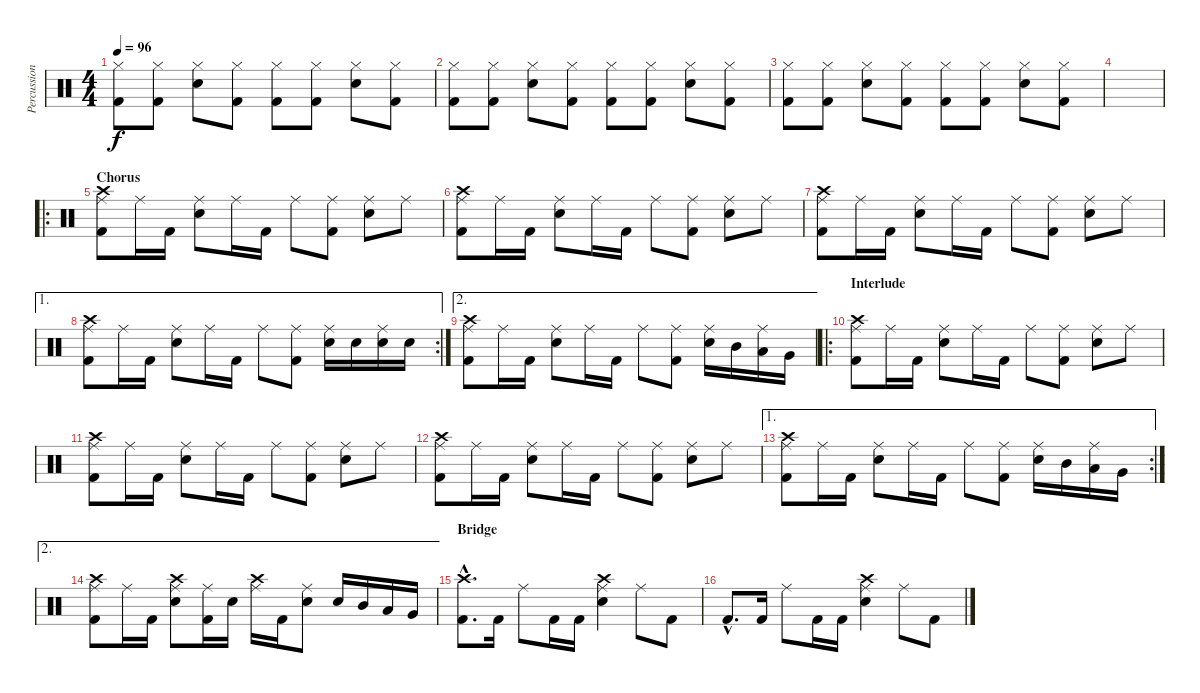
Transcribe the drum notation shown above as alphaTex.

\track ("Percussion" "Percussion") {instrument percussion}
\staff {score}
\articulation defaults
\ts (4 4)
\tempo 96
\clef neutral
\ks c
("Hi-Hat (closed)" "Kick (hit) 2").8{dy f} ("Hi-Hat (closed)" "Kick (hit) 2").8 ("Hi-Hat (closed)" "Electric Snare (hit)").8 ("Hi-Hat (closed)" "Kick (hit) 2").8 ("Hi-Hat (closed)" "Kick (hit) 2").8 ("Hi-Hat (closed)" "Kick (hit) 2").8 ("Hi-Hat (closed)" "Electric Snare (hit)").8 ("Hi-Hat (closed)" "Kick (hit) 2").8 |
("Hi-Hat (closed)" "Kick (hit) 2").8 ("Hi-Hat (closed)" "Kick (hit) 2").8 ("Hi-Hat (closed)" "Electric Snare (hit)").8 ("Hi-Hat (closed)" "Kick (hit) 2").8 ("Hi-Hat (closed)" "Kick (hit) 2").8 ("Hi-Hat (closed)" "Kick (hit) 2").8 ("Hi-Hat (closed)" "Electric Snare (hit)").8 ("Hi-Hat (closed)" "Kick (hit) 2").8 |
("Hi-Hat (closed)" "Kick (hit) 2").8 ("Hi-Hat (closed)" "Kick (hit) 2").8 ("Hi-Hat (closed)" "Electric Snare (hit)").8 ("Hi-Hat (closed)" "Kick (hit) 2").8 ("Hi-Hat (closed)" "Kick (hit) 2").8 ("Hi-Hat (closed)" "Kick (hit) 2").8 ("Hi-Hat (closed)" "Electric Snare (hit)").8 ("Hi-Hat (closed)" "Kick (hit) 2").8 |
|
\ro
\section ("" "Chorus")
("Crash high (hit)" "Ride (middle)" "Kick (hit) 2").8 "Ride (middle)".16 "Kick (hit) 2".16 ("Ride (middle)" "Electric Snare (hit)").8 "Ride (middle)".16 "Kick (hit) 2".16 "Ride (middle)".8 ("Ride (middle)" "Kick (hit) 2").8 ("Ride (middle)" "Electric Snare (hit)").8 "Ride (middle)".8 |
("Crash high (hit)" "Ride (middle)" "Kick (hit) 2").8 "Ride (middle)".16 "Kick (hit) 2".16 ("Ride (middle)" "Electric Snare (hit)").8 "Ride (middle)".16 "Kick (hit) 2".16 "Ride (middle)".8 ("Ride (middle)" "Kick (hit) 2").8 ("Ride (middle)" "Electric Snare (hit)").8 "Ride (middle)".8 |
("Crash high (hit)" "Ride (middle)" "Kick (hit) 2").8 "Ride (middle)".16 "Kick (hit) 2".16 ("Ride (middle)" "Electric Snare (hit)").8 "Ride (middle)".16 "Kick (hit) 2".16 "Ride (middle)".8 ("Ride (middle)" "Kick (hit) 2").8 ("Ride (middle)" "Electric Snare (hit)").8 "Ride (middle)".8 |
\ae 1
\rc 2
("Crash high (hit)" "Ride (middle)" "Kick (hit) 2").8 "Ride (middle)".16 "Kick (hit) 2".16 ("Ride (middle)" "Electric Snare (hit)").8 "Ride (middle)".16 "Kick (hit) 2".16 "Ride (middle)".8 ("Ride (middle)" "Kick (hit) 2").8 ("Ride (middle)" "Electric Snare (hit)").16 "Electric Snare (hit)".16 ("Ride (middle)" "Electric Snare (hit)").16 "Electric Snare (hit)".16 |
\ae 2
("Crash high (hit)" "Ride (middle)" "Kick (hit) 2").8 "Ride (middle)".16 "Kick (hit) 2".16 ("Ride (middle)" "Electric Snare (hit)").8 "Ride (middle)".16 "Kick (hit) 2".16 "Ride (middle)".8 ("Ride (middle)" "Kick (hit) 2").8 ("Ride (middle)" "Electric Snare (hit)").16 "Mid Tom (hit)".16 ("Ride (middle)" "Low Tom (hit)").16 "Very Low Tom (hit)".16 |
\ro
\section ("" "Interlude")
("Crash high (hit)" "Ride (middle)" "Kick (hit) 2").8 "Ride (middle)".16 "Kick (hit) 2".16 ("Ride (middle)" "Electric Snare (hit)").8 "Ride (middle)".16 "Kick (hit) 2".16 "Ride (middle)".8 ("Ride (middle)" "Kick (hit) 2").8 ("Ride (middle)" "Electric Snare (hit)").8 "Ride (middle)".8 |
("Crash high (hit)" "Ride (middle)" "Kick (hit) 2").8 "Ride (middle)".16 "Kick (hit) 2".16 ("Ride (middle)" "Electric Snare (hit)").8 "Ride (middle)".16 "Kick (hit) 2".16 "Ride (middle)".8 ("Ride (middle)" "Kick (hit) 2").8 ("Ride (middle)" "Electric Snare (hit)").8 "Ride (middle)".8 |
("Crash high (hit)" "Ride (middle)" "Kick (hit) 2").8 "Ride (middle)".16 "Kick (hit) 2".16 ("Ride (middle)" "Electric Snare (hit)").8 "Ride (middle)".16 "Kick (hit) 2".16 "Ride (middle)".8 ("Ride (middle)" "Kick (hit) 2").8 ("Ride (middle)" "Electric Snare (hit)").8 "Ride (middle)".8 |
\ae 1
\rc 2
("Crash high (hit)" "Ride (middle)" "Kick (hit) 2").8 "Ride (middle)".16 "Kick (hit) 2".16 ("Ride (middle)" "Electric Snare (hit)").8 "Ride (middle)".16 "Kick (hit) 2".16 "Ride (middle)".8 ("Ride (middle)" "Kick (hit) 2").8 ("Ride (middle)" "Electric Snare (hit)").16 "Mid Tom (hit)".16 ("Ride (middle)" "Low Tom (hit)").16 "Very Low Tom (hit)".16 |
\ae 2
("Crash high (hit)" "Ride (middle)" "Kick (hit) 2").8 "Ride (middle)".16 "Kick (hit) 2".16 ("Crash high (hit)" "Ride (middle)" "Electric Snare (hit)").8 ("Ride (middle)" "Kick (hit) 2").16 "Electric Snare (hit)".16 ("Crash high (hit)" "Ride (middle)").16 "Kick (hit) 2".16 ("Ride (middle)" "Electric Snare (hit)").8 "Electric Snare (hit)".16 "Mid Tom (hit)".16 "Low Tom (hit)".16 "Very Low Tom (hit)".16 |
\section ("" "Bridge")
("Crash high (hit)"{hac} "Kick (hit) 2"{hac}).8{d} "Kick (hit) 2".16 "Ride (middle)".8 "Kick (hit) 2".16 "Kick (hit) 2".16 ("Crash high (hit)" "Ride (middle)" "Electric Snare (hit)").4 "Ride (middle)".8 "Kick (hit) 2".8 |
"Kick (hit) 2"{hac}.8{d} "Kick (hit) 2".16 "Ride (middle)".8 "Kick (hit) 2".16 "Kick (hit) 2".16 ("Crash high (hit)" "Ride (middle)" "Electric Snare (hit)").4 "Ride (middle)".8 "Kick (hit) 2".8
